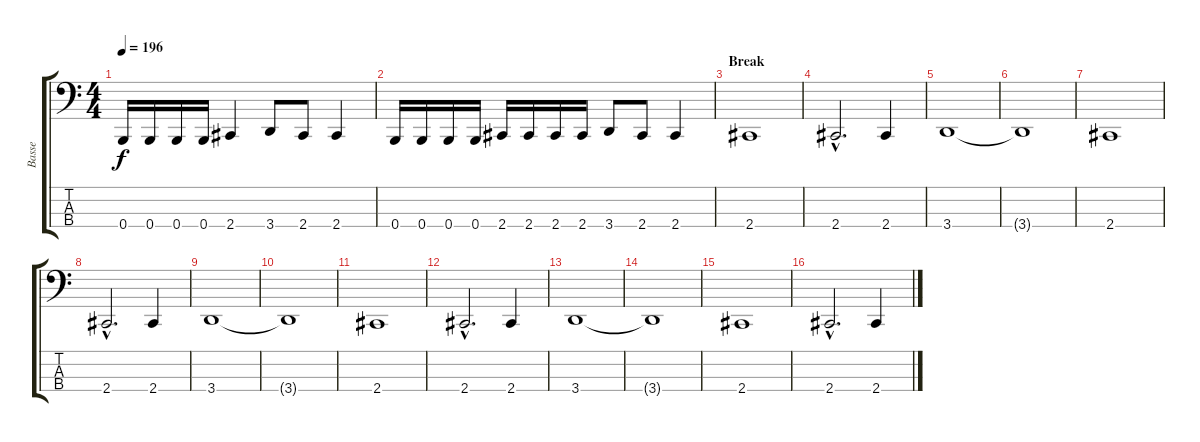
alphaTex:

\track ("Basse" "Basse") {instrument electricbassfinger}
\staff {score tabs}
\tuning (E2 B1 Gb1 B0) {hide}
\ts (4 4)
\tempo 196
\clef f4
\ks c
0.4.16{dy f} 0.4.16 0.4.16 0.4.16 2.4.4 3.4.8 2.4.8 2.4.4 |
0.4.16 0.4.16 0.4.16 0.4.16 2.4.16 2.4.16 2.4.16 2.4.16 3.4.8 2.4.8 2.4.4 |
\section ("" "Break")
2.4.1 |
2.4{hac}.2{d} 2.4.4 |
3.4.1 |
3.4{t}.1 |
2.4.1 |
2.4{hac}.2{d} 2.4.4 |
3.4.1 |
3.4{t}.1 |
2.4.1 |
2.4{hac}.2{d} 2.4.4 |
3.4.1 |
3.4{t}.1 |
2.4.1 |
2.4{hac}.2{d} 2.4.4
